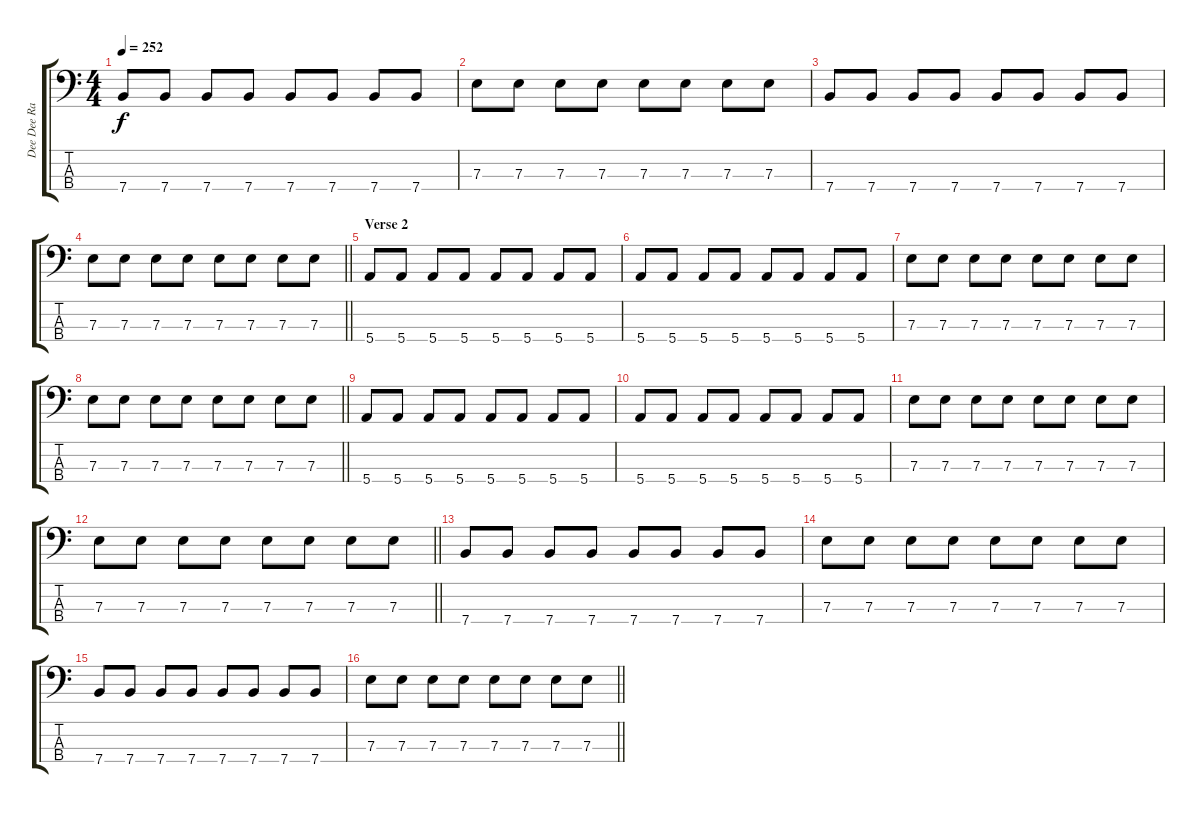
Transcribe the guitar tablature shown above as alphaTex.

\track ("Dee Dee Ramone - Bass" "Dee Dee Ra") {instrument electricbasspick}
\staff {score tabs}
\tuning (G2 D2 A1 E1) {hide}
\ts (4 4)
\tempo 252
\clef f4
\ks c
7.4.8{dy f} 7.4.8 7.4.8 7.4.8 7.4.8 7.4.8 7.4.8 7.4.8 |
7.3.8 7.3.8 7.3.8 7.3.8 7.3.8 7.3.8 7.3.8 7.3.8 |
7.4.8 7.4.8 7.4.8 7.4.8 7.4.8 7.4.8 7.4.8 7.4.8 |
\barLineRight lightlight
7.3.8 7.3.8 7.3.8 7.3.8 7.3.8 7.3.8 7.3.8 7.3.8 |
\section ("" "Verse 2")
5.4.8 5.4.8 5.4.8 5.4.8 5.4.8 5.4.8 5.4.8 5.4.8 |
5.4.8 5.4.8 5.4.8 5.4.8 5.4.8 5.4.8 5.4.8 5.4.8 |
7.3.8 7.3.8 7.3.8 7.3.8 7.3.8 7.3.8 7.3.8 7.3.8 |
\barLineRight lightlight
7.3.8 7.3.8 7.3.8 7.3.8 7.3.8 7.3.8 7.3.8 7.3.8 |
\section ("" "")
5.4.8 5.4.8 5.4.8 5.4.8 5.4.8 5.4.8 5.4.8 5.4.8 |
5.4.8 5.4.8 5.4.8 5.4.8 5.4.8 5.4.8 5.4.8 5.4.8 |
7.3.8 7.3.8 7.3.8 7.3.8 7.3.8 7.3.8 7.3.8 7.3.8 |
\barLineRight lightlight
7.3.8 7.3.8 7.3.8 7.3.8 7.3.8 7.3.8 7.3.8 7.3.8 |
\section ("" "")
7.4.8 7.4.8 7.4.8 7.4.8 7.4.8 7.4.8 7.4.8 7.4.8 |
7.3.8 7.3.8 7.3.8 7.3.8 7.3.8 7.3.8 7.3.8 7.3.8 |
7.4.8 7.4.8 7.4.8 7.4.8 7.4.8 7.4.8 7.4.8 7.4.8 |
\barLineRight lightlight
7.3.8 7.3.8 7.3.8 7.3.8 7.3.8 7.3.8 7.3.8 7.3.8
